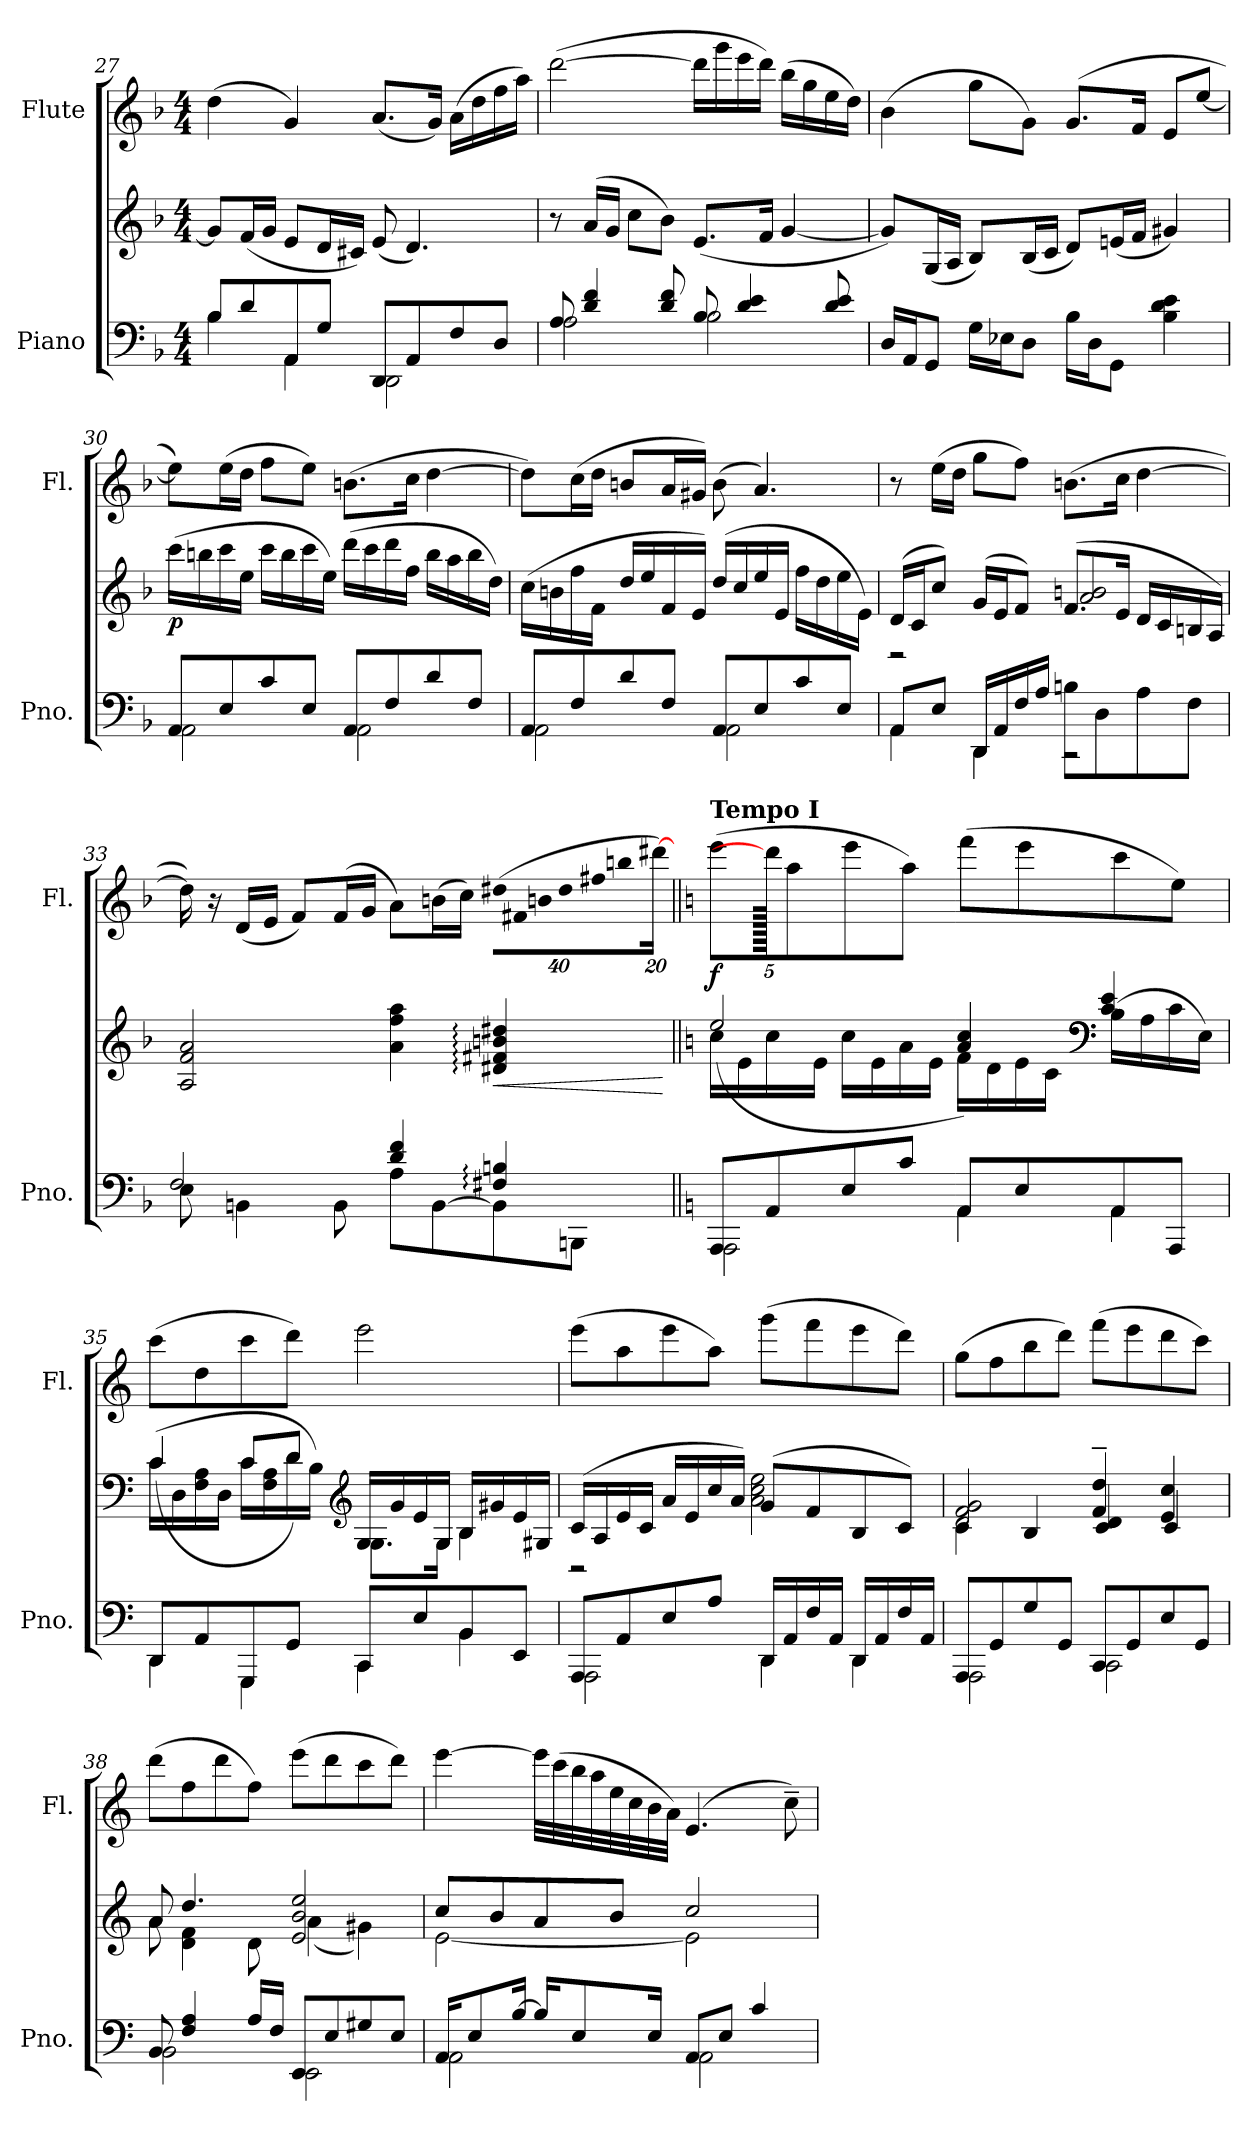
**kern	**kern	**dynam	**kern	**dynam
*part2	*part2	*part2	*part1	*part1
*staff3	*staff2	*staff2/3	*staff1	*staff1
*I"Piano	*	*	*I"Flute	*
*I'Pno.	*	*	*I'Fl.	*
*clefF4	*clefG2	*	*clefG2	*
*k[b-]	*k[b-]	*	*k[b-]	*
*M4/4	*M4/4	*	*M4/4	*
=27	=27	=27	=27	=27
*^	*	*	*	*
8B-/L	4B-\	8g/L]	.	(>4dd\	.
8d/	.	(<16f/L	.	.	.
.	.	16g/JJ	.	.	.
8AA/	4AA\	8e/L	.	4g/)	.
8G/J	.	16d/L	.	.	.
.	.	16c#X/JJ)	.	.	.
8DD/L	2DD\	(<8e/	.	(<8.a/L	.
8AA/	.	4.d/)	.	.	.
.	.	.	.	16g/Jk)	.
8F/	.	.	.	(>16a\LL	.
.	.	.	.	16dd\	.
8D/J	.	.	.	16ff\	.
.	.	.	.	16aa\JJ)	.
!!LO:PB:g=z
=28	=28	=28	=28	=28	=28
8A/	2A\	8r	.	(>[2ddd\	.
4d/ 4f/	.	(>16a/LL	.	.	.
.	.	16g/JJ	.	.	.
.	.	8cc\L	.	.	.
8d/ 8f/	.	8b-\J)	.	.	.
8B-/	2B-\	(<8.e/L	.	16ddd\LL]	.
.	.	.	.	16ggg\	.
4d/ 4e/	.	.	.	16eee\	.
.	.	16f/Jk	.	16ddd\JJ)	.
.	.	[4g/	.	(>16bb-\LL	.
.	.	.	.	16gg\	.
8d/ 8e/	.	.	.	16ee\	.
.	.	.	.	16dd\JJ)	.
*v	*v	*	*	*	*
=29	=29	=29	=29	=29
16D/LL	8g/L])	.	(>4b-\	.
16AA/J	.	.	.	.
8GG/J	(<16G/L	.	.	.
.	16A/JJ	.	.	.
16G\LL	8B-/L)	.	8gg\L	.
16E-X\J	.	.	.	.
8D\J	(<16B-/L	.	8g\J)	.
.	16c/JJ	.	.	.
16B-\LL	8d/L)	.	(<8.g/L	.
16D\J	.	.	.	.
8GG\J	(<16en/L	.	.	.
.	16f/JJ	.	16f/Jk	.
4B-\ 4d\ 4e\	4g#X/)	.	8e/L	.
.	.	.	[8ee/J	.
!!LO:LB:g=z
=30	=30	=30	=30	=30
*^	*	*	*	*
!	!	!	!LO:DY:b	!	!
8AA/L	2AA\	(>16ccc\LL	p	8ee\L])	.
.	.	16bbn\	.	.	.
8E/	.	16ccc\	.	(>16ee\L	.
.	.	16ee\JJ	.	16dd\JJ	.
8c/	.	16ccc\LL	.	8ff\L	.
.	.	16bb\	.	.	.
8E/J	.	16ccc\	.	8ee\J)	.
.	.	16ee\JJ)	.	.	.
8AA/L	2AA\	(>16ddd\LL	.	(>8.bn\L	.
.	.	16ccc\	.	.	.
8F/	.	16ddd\	.	.	.
.	.	16ff\JJ	.	16cc\Jk	.
8d/	.	16bb\LL	.	[4dd\	.
.	.	16aa\	.	.	.
8F/J	.	16bb\	.	.	.
.	.	16dd\JJ)	.	.	.
=31	=31	=31	=31	=31	=31
8AA/L	2AA\	(>16cc\LL	.	8dd\L])	.
.	.	16bn\	.	.	.
8F/	.	16ff\	.	(>16cc\L	.
.	.	16f\JJ	.	16dd\JJ	.
8d/	.	16dd/LL	.	8bn/L	.
.	.	16ee/	.	.	.
8F/J	.	16f/	.	16a/L	.
.	.	16e/JJ)	.	16g#X/JJ)	.
8AA/L	2AA\	(>16dd/LL	.	(>8b\	.
.	.	16cc/	.	.	.
8E/	.	16ee/	.	4.a/)	.
.	.	16e/JJ	.	.	.
8c/	.	16ff\LL	.	.	.
.	.	16dd\	.	.	.
8E/J	.	16ee\	.	.	.
.	.	16e\JJ)	.	.	.
!!LO:LB:g=z
=32	=32	=32	=32	=32	=32
*	*	*^	*	*	*
8AA/L	4AA\	(>16d/LL	2r	.	8r	.
.	.	16c/J	.	.	.	.
8E/J	.	8cc/J)	.	.	(>16ee\LL	.
.	.	.	.	.	16dd\JJ	.
16DD/LL	4DD\	(>16g/LL	.	.	8gg\L	.
16AA/	.	16e/J	.	.	.	.
16F/	.	8f/J)	.	.	8ff\J)	.
16A/JJ	.	.	.	.	.	.
8Bn\L	2r	(>8.f/L	2a/ 2bn/	.	(>8.bn\L	.
8D\	.	.	.	.	.	.
.	.	16e/Jk	.	.	16cc\Jk	.
8A\	.	16d/LL	.	.	[4dd\	.
.	.	16c/	.	.	.	.
8F\J	.	16Bn/	.	.	.	.
.	.	16A/JJ)	.	.	.	.
*	*	*v	*v	*	*	*
=33	=33	=33	=33	=33	=33
8E\	2F/	2A/ 2f/ 2a/	.	16dd\])	.
.	.	.	.	16r	.
4BBn\	.	.	.	(<16d/LL	.
.	.	.	.	16e/JJ	.
.	.	.	.	8f/L)	.
8BB\	.	.	.	(>16f/L	.
.	.	.	.	16g/JJ	.
8A\L	4d/ 4f/	4a\ 4ff\ 4aa\	.	8a\L)	.
[8BB\	.	.	.	(>16bn\L	.
.	.	.	.	16cc\JJ)	.
!	!	!	!LO:HP:b	!	!
*	*	*	*	*Xbrackettup	*
!	!	!	!	!LO:N:vis=16	!
8BB\]	4F#X/: 4Bn/:	4d#X/: 4f#X/: 4bn/: 4dd#X/:	<	(>640%23dd#X\LL	.
!	!	!	!	!LO:N:vis=16	!
.	.	.	.	640%23f#X\	.
!	!	!	!	!LO:N:vis=16	!
.	.	.	.	640%23bn\	.
!	!	!	!	!LO:N:vis=16	!
.	.	.	.	640%23dd#\	.
8BBBn\J	.	.	.	.	.
!	!	!	!	!LO:N:vis=16	!
.	.	.	.	640%23ff#X\	.
!	!	!	!	!LO:N:vis=16	!
.	.	.	.	640%23bbn\	.
.	.	.	.	[320%11ddd#X\JJ)	.
*v	*v	*	*	*	*
.	.	[	.	.
!!LO:PB:g=z
=34||	=34||	=34||	=34||	=34||
!!LO:REH:place=s1:a:B:fs=14:t=C
*k[]	*k[]	*	*k[]	*
*^	*^	*	*	*
!	!	!	!	!	!LO:TX:a:B:t=Tempo I	!
!	!	!	!	!	!	!LO:DY:b
8AAA/L	2AAA\	16cc\LL	(>2ee/	.	(>8eee\L	f
.	.	16e\	.	.	.	.
8AA/	.	16cc\	.	.	640ddd#\JJ]	.
.	.	.	.	.	8aa\	.
.	.	16e\JJ	.	.	.	.
8E/	.	16cc\LL	.	.	.	.
.	.	.	.	.	8eee\	.
.	.	16e\	.	.	.	.
8c/J	.	16a\	.	.	.	.
.	.	.	.	.	8aa\J)	.
.	.	16e\JJ	.	.	.	.
8AA/L	4AA\	16f\LL	4a/ 4cc/)	.	.	.
.	.	.	.	.	(>8fff\L	.
.	.	16d\	.	.	.	.
8E/	.	16e\	.	.	.	.
.	.	.	.	.	8eee\	.
.	.	16c\JJ	.	.	.	.
*	*	*clefF4	*	*	*	*
8AA/	4AA\	(<16B\LL	4c/ 4e/	.	.	.
.	.	.	.	.	8ccc\	.
.	.	16A\	.	.	.	.
8AAA/J	.	16c\	.	.	.	.
.	.	.	.	.	8ee\J)	.
.	.	16E\JJ)	.	.	.	.
640ryy	640ryy	640ryy	640ryy	.	.	.
=35	=35	=35	=35	=35	=35	=35
8DD/L	4DD\	(<16c\LL	(>4c/	.	(>8ccc\L	.
.	.	16D\	.	.	.	.
8AA/	.	16F\ 16A\	.	.	8dd\	.
.	.	16D\JJ	.	.	.	.
8GGG/	4GGG\	16c\LL	8c/L	.	8ccc\	.
.	.	16F\ 16A\	.	.	.	.
8GG/J	.	16d\	8d/J)	.	8ddd\J)	.
.	.	16B\JJ)	.	.	.	.
*	*	*clefG2	*	*	*	*
8CC/L	4CC\	16G/LL	8.G\L	.	2eee\	.
.	.	16g/	.	.	.	.
8E/	.	16e/	.	.	.	.
.	.	16G/JJ	16G\Jk	.	.	.
8BB/	4BB\	16B/LL	4B\	.	.	.
.	.	16g#X/	.	.	.	.
8EE/J	.	16e/	.	.	.	.
.	.	16G#X/JJ	.	.	.	.
!!LO:LB:g=z
=36	=36	=36	=36	=36	=36	=36
8AAA/L	2AAA\	(>16c/LL	2r	.	(>8eee\L	.
.	.	16A/	.	.	.	.
8AA/	.	16e/	.	.	8aa\	.
.	.	16c/JJ	.	.	.	.
8E/	.	16a/LL	.	.	8eee\	.
.	.	16e/	.	.	.	.
8A/J	.	16cc/	.	.	8aa\J)	.
.	.	16a/JJ)	.	.	.	.
16DD/LL	(>4DD\	(>8g/L	2a\ 2cc\ 2ee\	.	(>8ggg\L	.
16AA/	.	.	.	.	.	.
16F/	.	8f/	.	.	8fff\	.
16AA/JJ	.	.	.	.	.	.
16DD/LL	4DD\	8B/	.	.	8eee\	.
16AA/	.	.	.	.	.	.
16F/	.	8c/J)	.	.	8ddd\J)	.
16AA/JJ	.	.	.	.	.	.
=37	=37	=37	=37	=37	=37	=37
8AAA/L	2AAA\	4c\	2d/ 2f/ 2g/	.	(>8gg\L	.
8GG/	.	.	.	.	8ff\	.
8G/	.	4B/	.	.	8bb\	.
8GG/J	.	.	.	.	8ddd\J)	.
8CC/L	2CC\	4f/~ 4dd/~	4c/ 4d/	.	(>8fff\L	.
8GG/	.	.	.	.	8eee\	.
8E/	.	4e/ 4cc/)	4c/	.	8ddd\	.
8GG/J	.	.	.	.	8ccc\J)	.
=38	=38	=38	=38	=38	=38	=38
8BB/	2BB\	8a/	8a\	.	(>8ddd\L	.
4F/ 4A/	.	4.dd/	4d\ 4f\	.	8ff\	.
.	.	.	.	.	8ddd\	.
16A/LL	.	.	8d\	.	8ff\J)	.
16F/JJ	.	.	.	.	.	.
8EE/L	2EE\	2e/ 2b/ 2ee/	(<4a\	.	(>8eee\L	.
8E/	.	.	.	.	8ddd\	.
8G#X/	.	.	4g#X\)	.	8ccc\	.
8E/J	.	.	.	.	8ddd\J)	.
!!LO:LB:g=z
=39	=39	=39	=39	=39	=39	=39
16AA/KL	2AA\	8cc/L	[2e\	.	[4eee\	.
8E/	.	.	.	.	.	.
.	.	8b/	.	.	.	.
[16B/Jk	.	.	.	.	.	.
16B/KL]	.	8a/	.	.	32eee\LLL]	.
.	.	.	.	.	(>32ccc\	.
8E/	.	.	.	.	32bb\	.
.	.	.	.	.	32aa\	.
.	.	8b/J	.	.	32ee\	.
.	.	.	.	.	32cc\	.
16E/Jk	.	.	.	.	32b\	.
.	.	.	.	.	32a\JJJ)	.
8AA/L	2AA\	2cc/	2e\]	.	(>4.e/	.
8E/J	.	.	.	.	.	.
4c/	.	.	.	.	.	.
.	.	.	.	.	8cc~\)	.
*v	*v	*	*	*	*	*
*	*v	*v	*	*	*
=	=	=	=	=
*-	*-	*-	*-	*-
